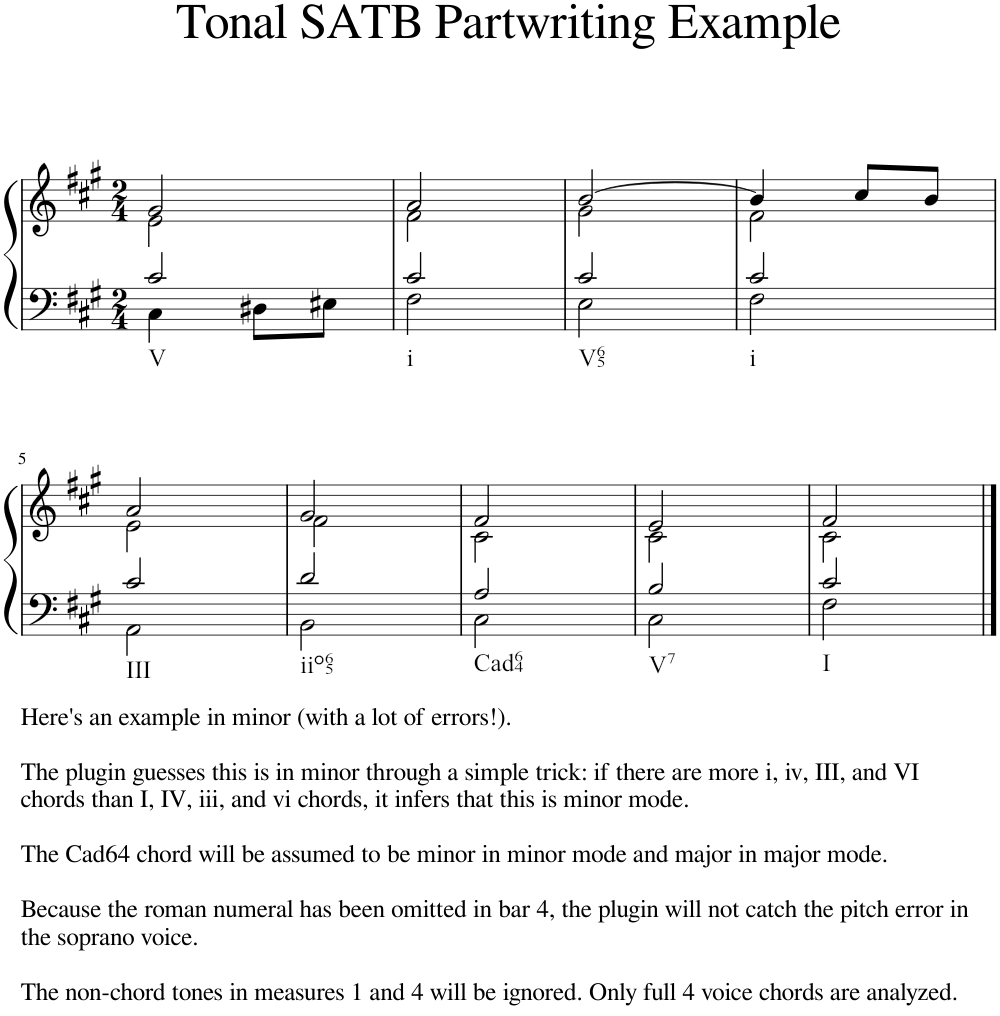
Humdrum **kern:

**kern	**kern
*part1	*part1
*staff2	*staff1
*I"Piano	*
*I'Pno.	*
*clefF4	*clefG2
*k[f#c#g#]	*k[f#c#g#]
*M2/4	*M2/4
=1	=1
*^	*^
!LO:TX:b:t=V	!	!	!
2c#/	4C#\	2g#/	2e\
.	8D#X\L	.	.
.	8E#X\J	.	.
=2	=2	=2	=2
!LO:TX:b:t=i	!	!	!
2c#/	2F#\	2a/	2f#\
=3	=3	=3	=3
!LO:TX:b:t=V65	!	!	!
2c#/	2E\	[2b/	2g#\
=4	=4	=4	=4
!LO:TX:b:t=i	!	!	!
2c#/	2F#\	4b/]	2f#\
.	.	8cc#/L	.
.	.	8b/J	.
!!LO:LB:g=z	!!
=5	=5	=5	=5
!LO:TX:b:t=Here's an example in minor (with a lot of errors!).	!	!	!
!LO:TX:b:t=The plugin guesses this is in minor through a simple trick&colon; if there are more i, iv, III, and VI	!	!	!
!LO:TX:b:t=chords than I, IV, iii, and vi chords, it infers that this is minor mode.	!	!	!
!LO:TX:b:t=The Cad64 chord will be assumed to be minor in minor mode and major in major mode.	!	!	!
!LO:TX:b:t=Because the roman numeral has been omitted in bar 4, the plugin will not catch the pitch error in	!	!	!
!LO:TX:b:t=the soprano voice.	!	!	!
!LO:TX:b:t=The non-chord tones in measures 1 and 4 will be ignored. Only full 4 voice chords are analyzed.	!	!	!
!LO:TX:b:t=III	!	!	!
2c#/	2AA\	2a/	2e\
=6	=6	=6	=6
!LO:TX:b:t=iio65	!	!	!
2d/	2BB\	2g#/	2f#\
=7	=7	=7	=7
!LO:TX:b:t=Cad64	!	!	!
2A/	2C#\	2f#/	2c#\
=8	=8	=8	=8
!LO:TX:b:t=V7	!	!	!
2B/	2C#\	2e/	2c#\
=9	=9	=9	=9
!LO:TX:b:t=I	!	!	!
2c#/	2F#\	2f#/	2c#\
*v	*v	*	*
*	*v	*v
==	==
*-	*-
